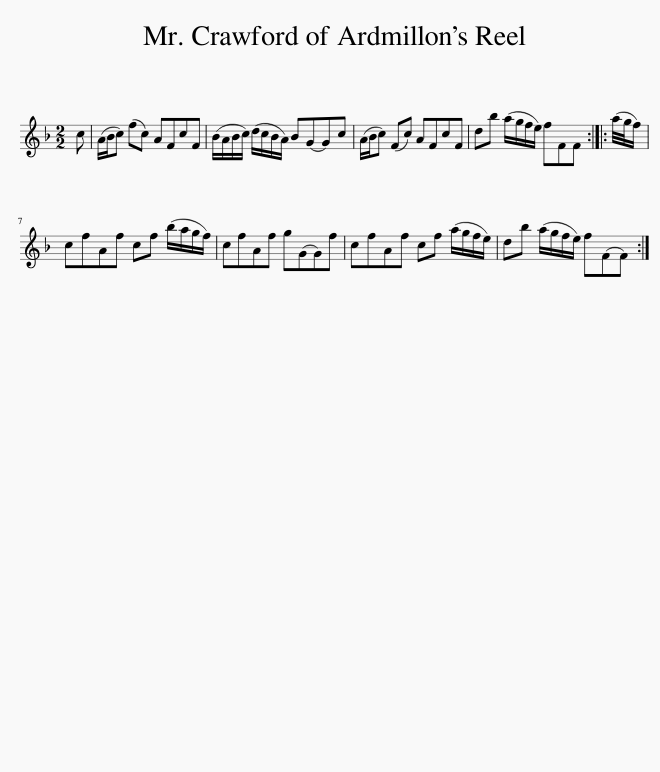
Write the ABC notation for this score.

X:1
L:1/8
M:2/2
I:linebreak $
K:F
V:1 treble
V:1
 c | (A/B/c) (fc) AFcF | (B/A/B/c/) (d/c/B/A/) B(GG)c | (A/B/c) (Fc) AFcF | db (a/g/f/e/) fFF :: %5
 (a/4g/4f/) |$ cfAf cf (b/a/g/f/) | cfAf g(GG)f | cfAf cf (a/g/f/e/) | db (a/g/f/e/) f(FF) :| %10
